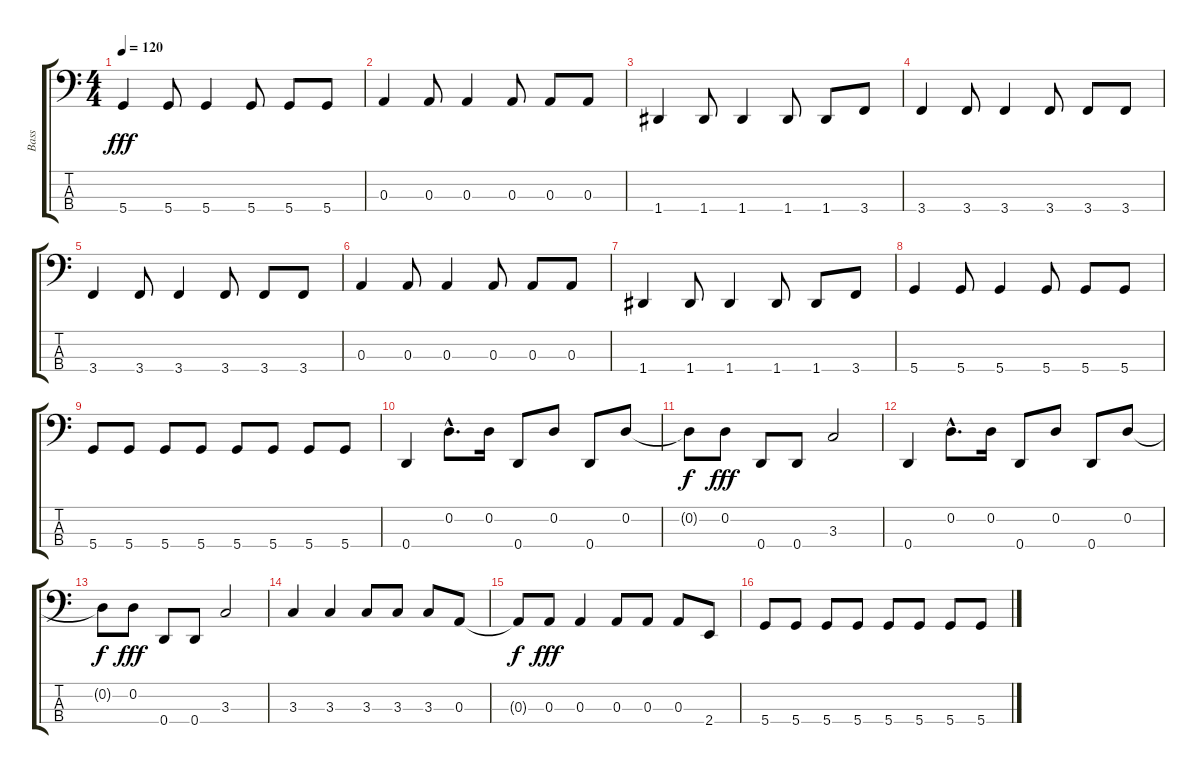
\track ("Bass" "Bass") {instrument electricbasspick}
\staff {score tabs}
\tuning (G2 D2 A1 D1) {hide}
\ts (4 4)
\tempo 120
\clef f4
\ks c
5.4.4{dy fff} 5.4.8 5.4.4 5.4.8 5.4.8 5.4.8 |
0.3.4 0.3.8 0.3.4 0.3.8 0.3.8 0.3.8 |
1.4.4 1.4.8 1.4.4 1.4.8 1.4.8 3.4.8 |
3.4.4 3.4.8 3.4.4 3.4.8 3.4.8 3.4.8 |
3.4.4 3.4.8 3.4.4 3.4.8 3.4.8 3.4.8 |
0.3.4 0.3.8 0.3.4 0.3.8 0.3.8 0.3.8 |
1.4.4 1.4.8 1.4.4 1.4.8 1.4.8 3.4.8 |
5.4.4 5.4.8 5.4.4 5.4.8 5.4.8 5.4.8 |
5.4.8 5.4.8 5.4.8 5.4.8 5.4.8 5.4.8 5.4.8 5.4.8 |
0.4.4 0.2{hac}.8{d} 0.2.16 0.4.8 0.2.8 0.4.8 0.2.8 |
0.2{t}.8{dy f} 0.2.8{dy fff} 0.4.8 0.4.8 3.3.2 |
0.4.4 0.2{hac}.8{d} 0.2.16 0.4.8 0.2.8 0.4.8 0.2.8 |
0.2{t}.8{dy f} 0.2.8{dy fff} 0.4.8 0.4.8 3.3.2 |
3.3.4 3.3.4 3.3.8 3.3.8 3.3.8 0.3.8 |
0.3{t}.8{dy f} 0.3.8{dy fff} 0.3.4 0.3.8 0.3.8 0.3.8 2.4.8 |
5.4.8 5.4.8 5.4.8 5.4.8 5.4.8 5.4.8 5.4.8 5.4.8
